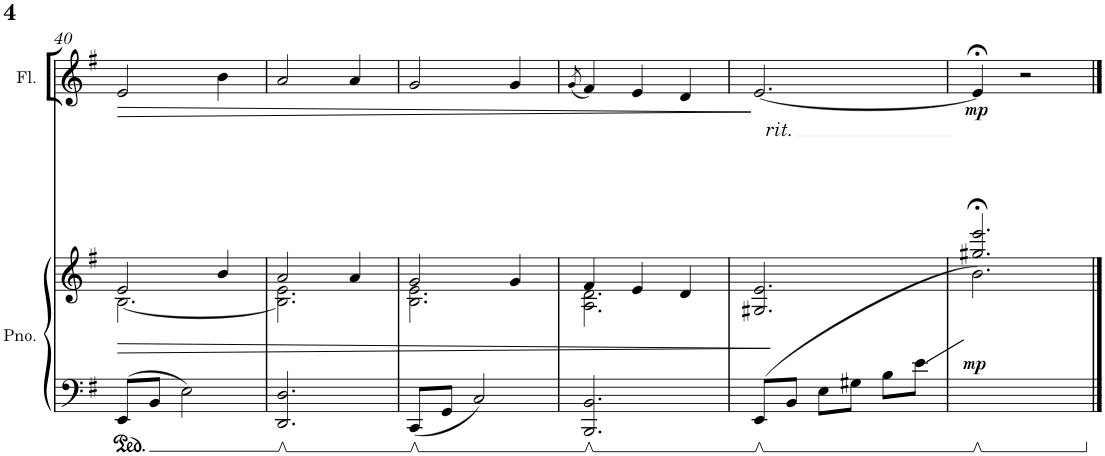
**kern	**kern	**dynam	**kern	**dynam	**kern
*part3	*part3	*part3	*part2	*part2	*part1
*staff4	*staff3	*staff3/4	*staff2	*staff2	*staff1
*I"Piano	*	*	*I"Flute	*	*I"Cantor
*I'Pno.	*	*	*I'Fl.	*	*I'Ca.
!!LO:PB:g=z
*clefF4	*clefG2	*	*clefG2	*	*clefG2
*k[f#]	*k[f#]	*	*k[f#]	*	*k[f#]
*M3/4	*M3/4	*	*M3/4	*	*M3/4
=40	=40	=40	=40	=40	=40
!	!	!LO:HP:b	!	!LO:HP:b	!
*	*^	*	*	*	*
8EE/L	2e/	[2.B\	>	2e/	>	2.r
8BB/J	.	.	.	.	.	.
2E\	.	.	.	.	.	.
.	4b/	.	.	4b\	.	.
=41	=41	=41	=41	=41	=41	=41
2.DD/ 2.D/	2a/	2.B\] 2.e\	.	2a/	.	2.r
.	4a/	.	.	4a/	.	.
=42	=42	=42	=42	=42	=42	=42
8CC/L	2g/	2.B\ 2.e\	.	2g/	.	2.r
8GG/J	.	.	.	.	.	.
2C/	.	.	.	.	.	.
.	4g/	.	.	4g/	.	.
=43	=43	=43	=43	=43	=43	=43
.	.	.	.	(8qg/	.	.
2.BBB/ 2.BB/	4f#/	2.A\ 2.d\	.	4f#/)	.	2.r
.	4e/	.	.	4e/	.	.
.	4d/	.	.	4d/	.	.
*	*v	*v	*	*	*	*
.	.	.	.	]	.
=44	=44	=44	=44	=44	=44
!	!	!	!	!	!LO:TX:b:t=rit.
(8EE/L	2.G#X/ 2.e/	.	[2.e/	.	2.r
8BB/J	.	.	.	.	.
8E\L	.	.	.	.	.
8G#X\J	.	.	.	.	.
8B\L	.	.	.	.	.
8e\J	.	.	.	.	.
.	.	]	.	.	.
=45	=45	=45	=45	=45	=45
*	*^	*	*	*	*
!	!	!	!LO:DY:b	!	!LO:DY:b	!
2.ryy	2.gg#X/;< 2.eee/;<	2.b\)	mp	4e;</]	mp	2.r
.	.	.	.	2r	.	.
*	*v	*v	*	*	*	*
==	==	==	==	==	==
*-	*-	*-	*-	*-	*-
